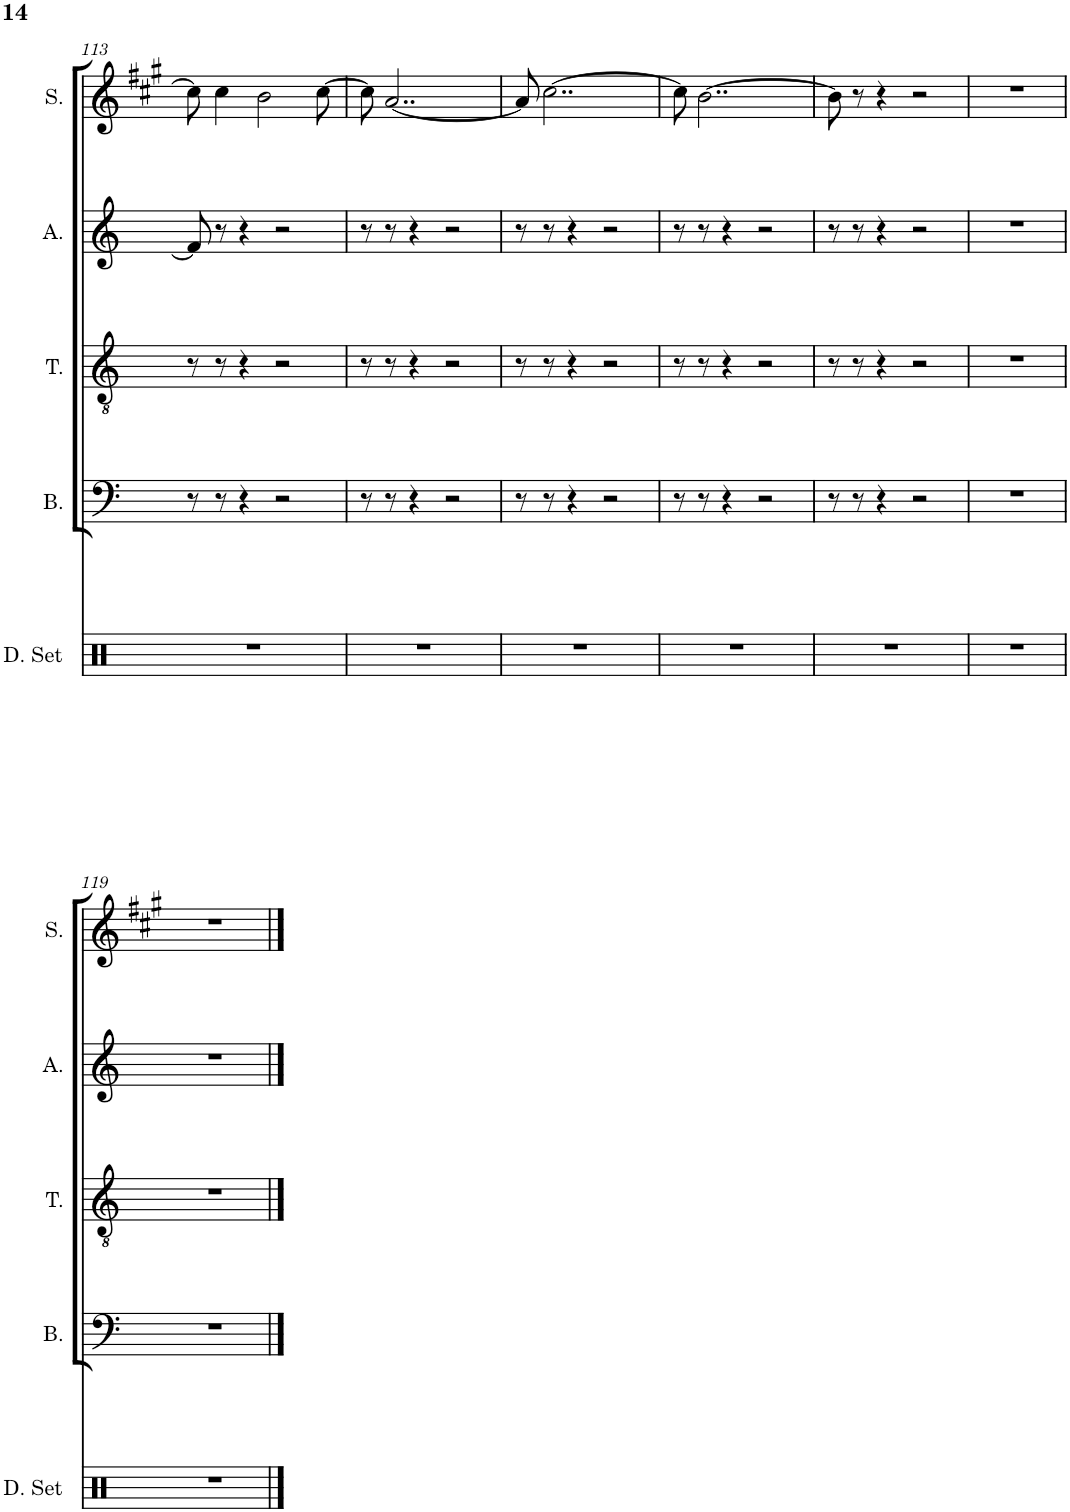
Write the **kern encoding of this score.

**kern	**kern	**kern	**kern	**kern
*part5	*part4	*part3	*part2	*part1
*staff5	*staff4	*staff3	*staff2	*staff1
*I"Drumset	*I"Bass	*I"Tenor	*I"Alto	*I"Soprano
*I'D. Set	*I'B.	*I'T.	*I'A.	*I'S.
!!LO:PB:g=z
*clefX	*clefF4	*clefGv2	*clefG2	*clefG2
*k[]	*k[]	*k[]	*k[]	*k[f#c#g#]
*M4/4	*M4/4	*M4/4	*M4/4	*M4/4
=113	=113	=113	=113	=113
1r	8r	8r	8f#/]	8cc#\]
.	8r	8r	8r	4cc#\
.	4r	4r	4r	.
.	.	.	.	2b\
.	2r	2r	2r	.
.	.	.	.	[8cc#\
=114	=114	=114	=114	=114
1r	8r	8r	8r	8cc#\]
.	8r	8r	8r	[2..a/
.	4r	4r	4r	.
.	2r	2r	2r	.
=115	=115	=115	=115	=115
1r	8r	8r	8r	8a/]
.	8r	8r	8r	[2..cc#\
.	4r	4r	4r	.
.	2r	2r	2r	.
=116	=116	=116	=116	=116
1r	8r	8r	8r	8cc#\]
.	8r	8r	8r	[2..b\
.	4r	4r	4r	.
.	2r	2r	2r	.
=117	=117	=117	=117	=117
1r	8r	8r	8r	8b\]
.	8r	8r	8r	8r
.	4r	4r	4r	4r
.	2r	2r	2r	2r
=118	=118	=118	=118	=118
1r	1r	1r	1r	1r
!!LO:LB:g=z
=119	=119	=119	=119	=119
1r	1r	1r	1r	1r
==	==	==	==	==
*-	*-	*-	*-	*-
